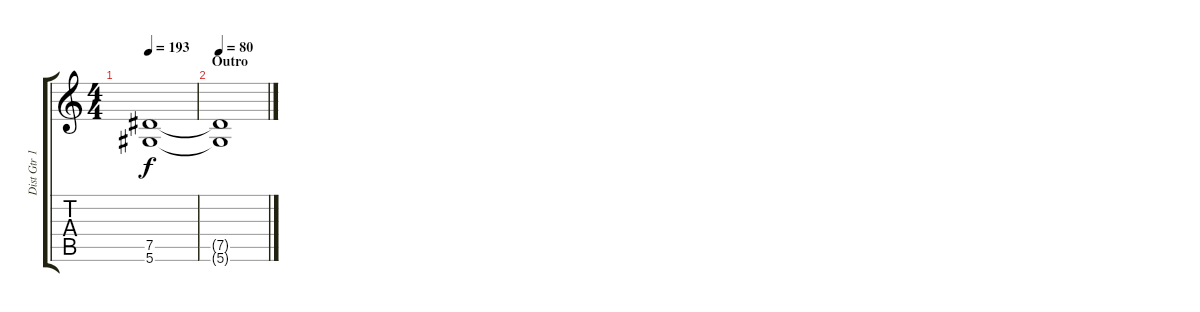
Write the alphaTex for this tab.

\track ("Dist Gtr 1" "Dist Gtr 1") {instrument distortionguitar}
\staff {score tabs}
\tuning (Eb4 Bb3 Gb3 Db3 Ab2 Eb2) {hide}
\ts (4 4)
\tempo 193
\clef g2
\ks c
(7.5{t} 5.6{t}).1{dy f} |
\section ("" "Outro")
\tempo 80
(7.5{t} 5.6{t}).1
